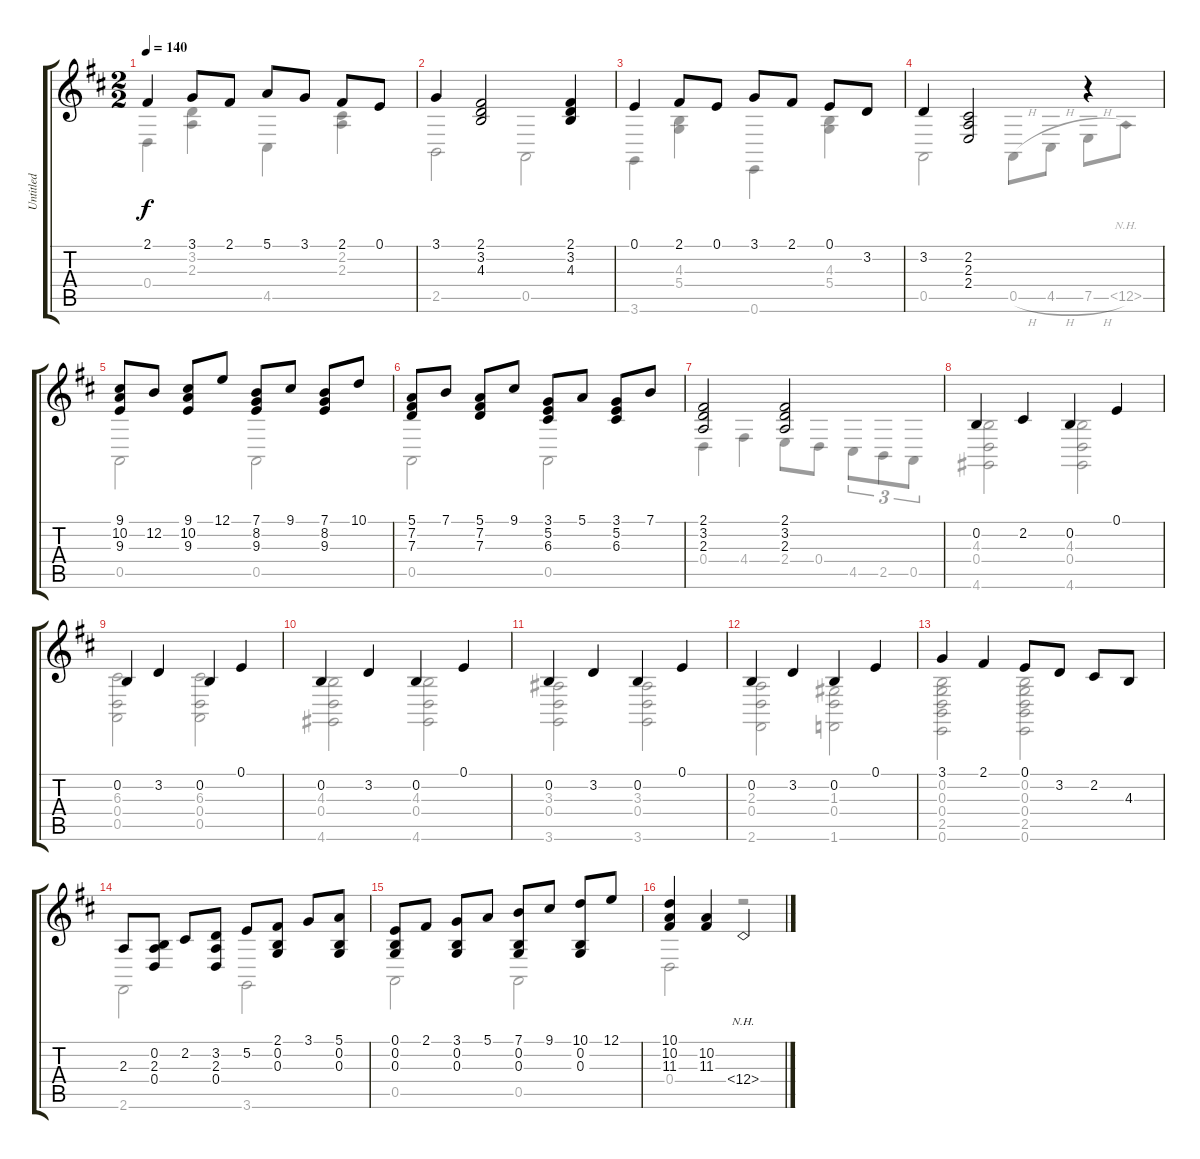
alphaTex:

\track ("Untitled" "Untitled") {instrument acousticgrandpiano}
\staff {score tabs}
\tuning (E4 B3 G3 D3 A2 E2) {hide}
\voice
\ts (2 2)
\tempo 140
\clef g2
\ks d
2.1.4{dy f} 3.1.8 2.1.8 5.1.8 3.1.8 2.1.8 0.1.8 |
3.1.4 (2.1 3.2 4.3).2 (2.1 3.2 4.3).4 |
0.1.4 2.1.8 0.1.8 3.1.8 2.1.8 0.1.8 3.2.8 |
3.2.4 (2.2 2.3 2.4).2 r.4 |
(9.1 10.2 9.3).8 12.2.8 (9.1 10.2 9.3).8 12.1.8 (7.1 8.2 9.3).8 9.1.8 (7.1 8.2 9.3).8 10.1.8 |
(5.1 7.2 7.3).8 7.1.8 (5.1 7.2 7.3).8 9.1.8 (3.1 5.2 6.3).8 5.1.8 (3.1 5.2 6.3).8 7.1.8 |
(2.1 3.2 2.3).2 (2.1 3.2 2.3).2 |
0.2.4 2.2.4 0.2.4 0.1.4 |
0.2.4 3.2.4 0.2.4 0.1.4 |
0.2.4 3.2.4 0.2.4 0.1.4 |
0.2.4 3.2.4 0.2.4 0.1.4 |
0.2.4 3.2.4 0.2.4 0.1.4 |
3.1.4 2.1.4 0.1.8 3.2.8 2.2.8 4.3.8 |
2.3.8 (0.2 2.3 0.4).8 2.2.8 (3.2 2.3 0.4).8 5.2.8 (2.1 0.2 0.3).8 3.1.8 (5.1 0.2 0.3).8 |
(0.1 0.2 0.3).8 2.1.8 (3.1 0.2 0.3).8 5.1.8 (7.1 0.2 0.3).8 9.1.8 (10.1 0.2 0.3).8 12.1.8 |
(10.1 10.2 11.3).4 (10.2 11.3).4 12.4{nh}.2
\voice
\clef g2
\ottava regular
\simile none
\ks d
0.4.4{dy f} (3.2 2.3).4 4.5.4 (2.2 2.3).4 |
2.5.2 0.5.2 |
3.6.4 (4.3 5.4).4 0.6.4 (4.3 5.4).4 |
0.5.2 0.5{h}.8 4.5{h}.8 7.5{h}.8 12.5{nh}.8 |
0.5.2 0.5.2 |
0.5.2 0.5.2 |
0.4.4 4.4.4 2.4.8 0.4.8 4.5.8{tu (3 2)} 2.5.8{tu (3 2)} 0.5.8{tu (3 2)} |
(4.3 0.4 4.6).2 (4.3 0.4 4.6).2 |
(6.3 0.4 0.5).2 (6.3 0.4 0.5).2 |
(4.3 0.4 4.6).2 (4.3 0.4 4.6).2 |
(3.3 0.4 3.6).2 (3.3 0.4 3.6).2 |
(2.3 0.4 2.6).2 (1.3 0.4 1.6).2 |
(0.2 0.3 0.4 2.5 0.6).2 (0.2 0.3 0.4 2.5 0.6).2 |
2.6.2 3.6.2 |
0.5.2 0.5.2 |
0.4.2 r.2
